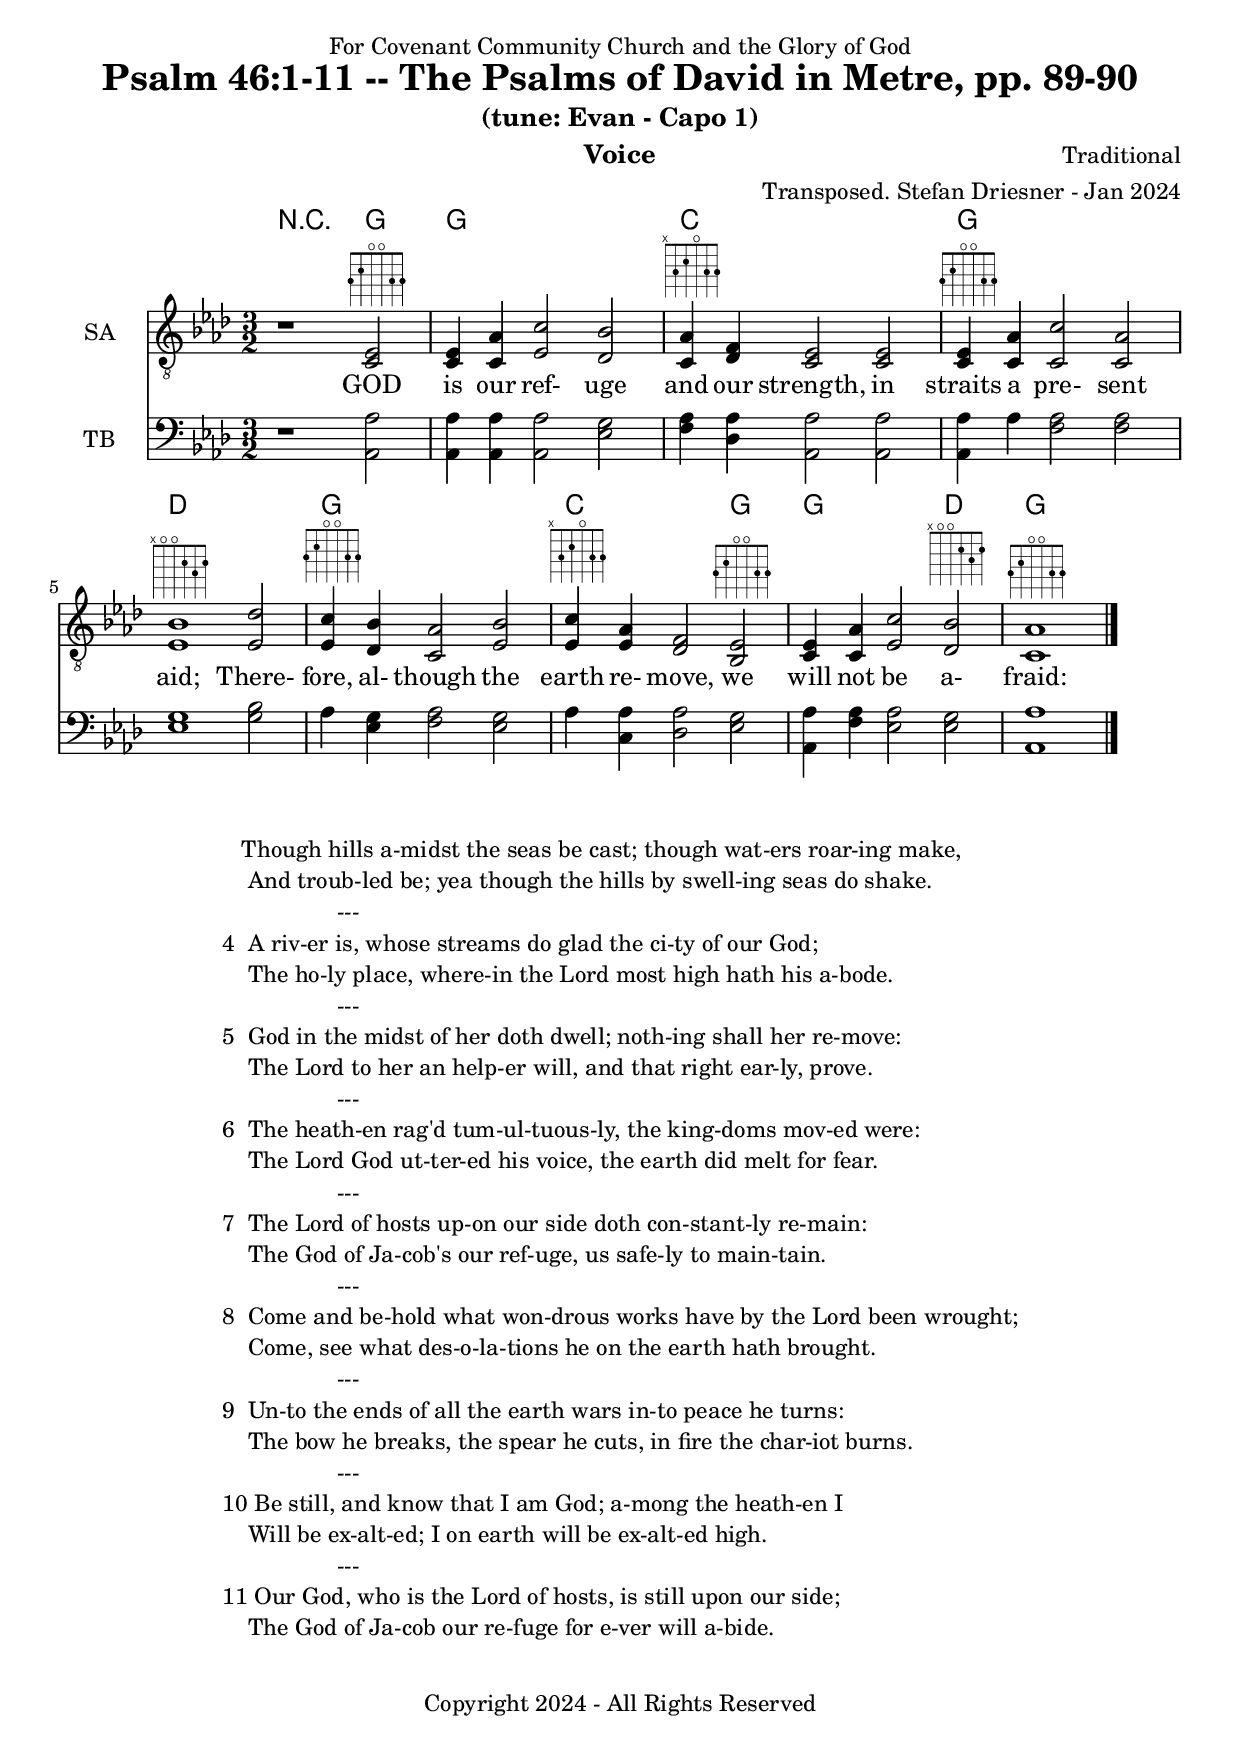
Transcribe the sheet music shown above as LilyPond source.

\version "2.24.1"
\language "english"

% force .mid extension for MIDI file output
#(ly:set-option 'midi-extension "mid")

\header {
  dedication = "For Covenant Community Church and the Glory of God"
  title = "Psalm 46:1-11 -- The Psalms of David in Metre, pp. 89-90"
  subtitle = "(tune: Evan - Capo 1)"
  instrument = "Voice"
  composer = "Traditional"
  arranger = "Transposed. Stefan Driesner - Jan 2024"
  meter = ""
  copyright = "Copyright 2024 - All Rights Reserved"
}

global = {
  \key af \major
  \numericTimeSignature
  \time 3/2
}

versesVoice = \lyricmode {
  % Verse 1
  GOD is our ref- uge and our strength,
  in straits a pre- sent aid;
  There- fore, al- though the earth re- move,
  we will not be a- fraid:
}

SAVoice = \relative c {
  \global
  \dynamicUp
  % Music follows here.
  {
    r1                               <ef  c  >2^\markup { \fret-diagram "6-3;5-2;4-o;3-o;2-3;1-3;" } |
    % Verse 1
    <c   ef >4 <c   af'>4 <ef  c'>2  <df  bf'>2 | < c  af'>4^\markup { \fret-diagram "6-x;5-3;4-2;3-o;2-3;1-3;" } <df   f >4 < c  ef >2  < c  ef >2 |
    <c   ef >4^\markup { \fret-diagram "6-3;5-2;4-o;3-o;2-3;1-3;" } <c   af'>4 <c   c'>2  < c  af'>2 | <ef  bf'>1^\markup { \fret-diagram "6-x;5-o;4-o;3-2;2-3;1-2;" }                        <ef  df'>2 |
    <ef  c '>4^\markup { \fret-diagram "6-3;5-2;4-o;3-o;2-3;1-3;" } <df  bf'>4 <c  af'>2  <ef  bf'>2 | <ef  c '>4^\markup { \fret-diagram "6-x;5-3;4-2;3-o;2-3;1-3;" } <ef  af >4 <df   f >2  <bf  ef >2^\markup { \fret-diagram "6-3;5-2;4-o;3-o;2-3;1-3;" } |
    <c   ef >4 <c   af'>4 <ef c '>2  <df  bf'>2^\markup { \fret-diagram "6-x;5-o;4-o;3-2;2-3;1-2;" } | <c   af'>1^\markup { \fret-diagram "6-3;5-2;4-o;3-o;2-3;1-3;" }                             \bar "|."
  }
}

TBVoice = \relative c {
  \global
  \dynamicUp
  % Music follows here.
  {
    r1                                <af  af'>2 |
    % Verse 1
    <af  af'>4 <af  af'>4 <af  af'>2  <ef' g  >2 | <f   af >4 <df  af'>4 <af  af'>2 <af  af'>2 |
    <af  af'>4 <    af'>4 <f   af >2  <f   af >2 | <ef  g  >1                       <g   bf >2 |
    <    af >4 <ef  g  >4 <f   af >2  <ef  g  >2 | <    af >4 <c , af'>4 <df  af'>2 <ef  g  >2 |
    <af, af'>4 <f ' af >4 <ef  af >2  <ef  g  >2 | <af, af'>1                          \bar "|."
  }
}

Chords = \new ChordNames {
  \chordmode {
    r1 <g>2 <g>1. <c>1. <g>1. <d>1. <g>1. <c>1 <g>2 <g>1 <d>2 <g>1.
  }
}

SAVoicePart = \new Staff \with {
  instrumentName = "SA"
  midiInstrument = "Voice Oohs"
} { \clef "treble_8" \SAVoice }
\addlyrics { \versesVoice }

TBVoicePart = \new Staff \with {
  instrumentName = "TB"
  midiInstrument = "Voice Oohs"
} { \clef bass \TBVoice }

\score {
  <<
    \Chords
    \SAVoicePart
    \TBVoicePart
  >>
  \layout { }
  \midi {
    \context {
      \Score
      tempoWholesPerMinute = #(ly:make-moment 100 2)
    }
  }
}

\markup {
  \fill-line {
    {
      \column {
        \left-align {
  	  "   Though hills a-midst the seas be cast; though wat-ers roar-ing make,"
	  "    And troub-led be; yea though the hills by swell-ing seas do shake."
	  "                  ---"
	  "4  A riv-er is, whose streams do glad the ci-ty of our God;"
  	  "    The ho-ly place, where-in the Lord most high hath his a-bode."
	  "                  ---"
	  "5  God in the midst of her doth dwell; noth-ing shall her re-move:"
	  "    The Lord to her an help-er will, and that right ear-ly, prove."
	  "                  ---"
	  "6  The heath-en rag'd tum-ul-tuous-ly, the king-doms mov-ed were:"
	  "    The Lord God ut-ter-ed his voice, the earth did melt for fear."
	  "                  ---"
	  "7  The Lord of hosts up-on our side doth con-stant-ly re-main:"
	  "    The God of Ja-cob's our ref-uge, us safe-ly to main-tain."
	  "                  ---"
	  "8  Come and be-hold what won-drous works have by the Lord been wrought;"
	  "    Come, see what des-o-la-tions he on the earth hath brought."
	  "                  ---"
	  "9  Un-to the ends of all the earth wars in-to peace he turns:"
	  "    The bow he breaks, the spear he cuts, in fire the char-iot burns."
	  "                  ---"
	  "10 Be still, and know that I am God; a-mong the heath-en I"
	  "    Will be ex-alt-ed; I on earth will be ex-alt-ed high."
	  "                  ---"
	  "11 Our God, who is the Lord of hosts, is still upon our side;"
	  "    The God of Ja-cob our re-fuge for e-ver will a-bide."
        }
      }
    }
  }
}